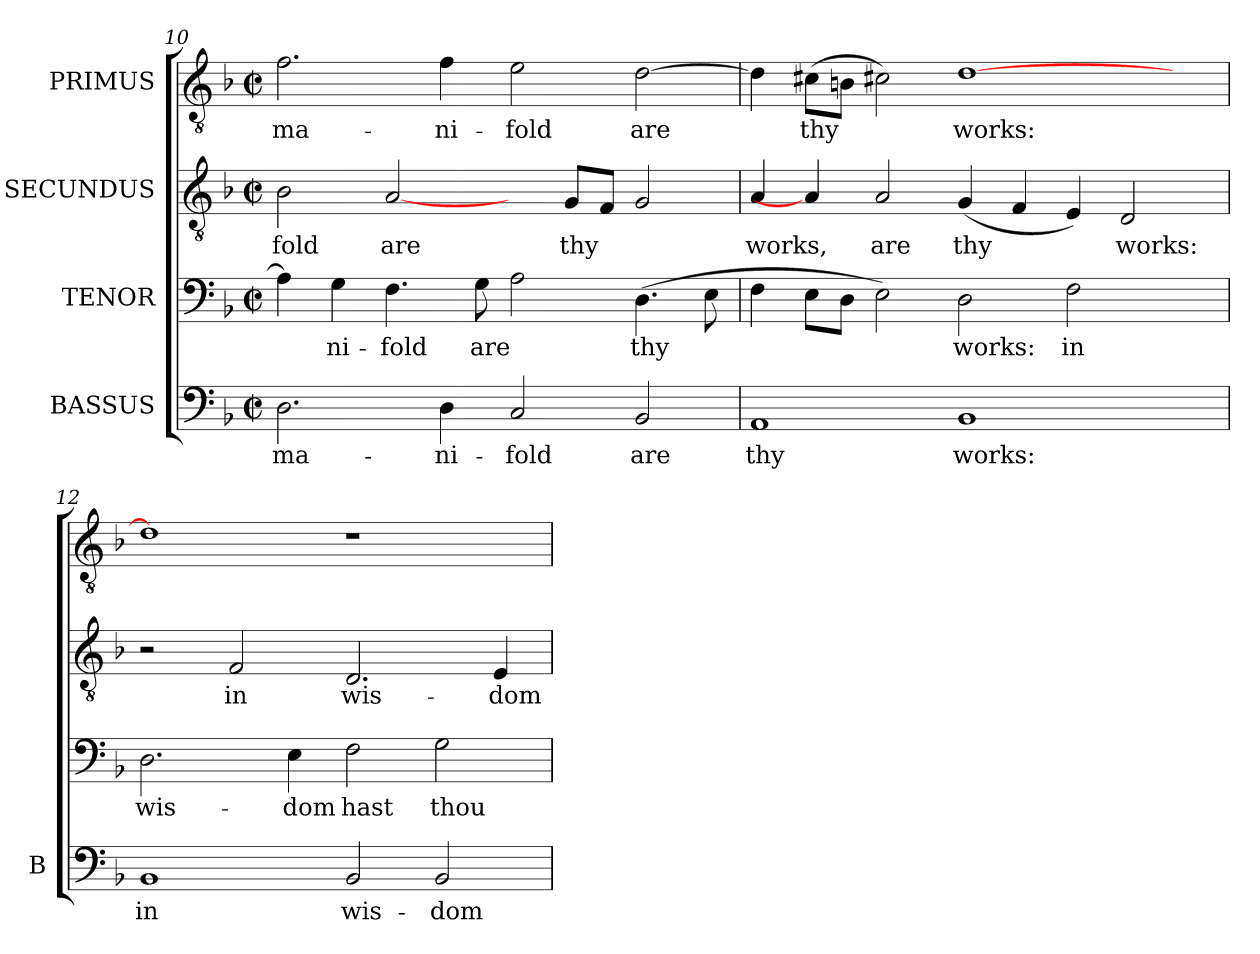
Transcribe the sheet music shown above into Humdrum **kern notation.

**kern	**text	**kern	**text	**kern	**text	**kern	**text
*part4	*part4	*part3	*part3	*part2	*part2	*part1	*part1
*staff4	*staff4	*staff3	*staff3	*staff2	*staff2	*staff1	*staff1
*I"BASSUS	*	*I"TENOR	*	*I"SECUNDUS	*	*I"PRIMUS	*
*I'B	*	*	*	*	*	*	*
*clefF4	*	*clefF4	*	*clefGv2	*	*clefGv2	*
*k[b-]	*	*k[b-]	*	*k[b-]	*	*k[b-]	*
*F:	*	*F:	*	*F:	*	*F:	*
*M2/2	*	*M2/2	*	*M2/2	*	*M2/2	*
*met(c|)	*	*met(c|)	*	*met(c|)	*	*met(c|)	*
=10	=10	=10	=10	=10	=10	=10	=10
!	!LO:LY:b:cj	!	!LO:LY:b:cj	!	!LO:LY:b:cj	!	!LO:LY:b:rj
2.D\	ma-	4A\]	--	2B-\	-fold	2.f\	ma-
!	!	!	!LO:LY:b:cj	!	!	!	!
.	.	4G\	-ni-	.	.	.	.
!	!	!	!LO:LY:b:cj	!	!LO:LY:b:cj	!	!
.	.	4.F\	-fold	[2A/	are	.	.
!	!LO:LY:b:cj	!	!	!	!	!	!LO:LY:b:rj
4D\	-ni-	.	.	.	.	4f\	-ni-
!	!	!	!LO:LY:b:cj	!	!	!	!
.	.	8G\	are	.	.	.	.
!	!LO:LY:b:cj	!	!LO:LY:b:cj	!	!	!	!LO:LY:b:rj
2C/	-fold	2A\	.	4ryy	.	2e\	-fold
!	!	!	!	!	!LO:LY:b:cj	!	!
.	.	.	.	8G/L	thy	.	.
!	!	!	!	!	!LO:LY:b:cj	!	!
.	.	.	.	8F/J	.	.	.
!	!LO:LY:b:cj	!	!LO:LY:b:cj	!	!LO:LY:b:cj	!	!LO:LY:b:rj
2BB-/	are	(>4.D\	thy	2G/	.	[>2d\	are
!	!	!	!LO:LY:b:cj	!	!	!	!
.	.	8E\	.	.	.	.	.
=11	=11	=11	=11	=11	=11	=11	=11
!	!LO:LY:b:cj	!	!LO:LY:b:cj	!	!LO:LY:b:cj	!	!LO:LY:b:rj
1AA	thy	4F\	.	4A/	works,	4d\]	.
!	!	!	!LO:LY:b:cj	!	!	!	!LO:LY:b:rj
.	.	8E\L	.	4A/]	.	(>8c#X\L	thy
!	!	!	!LO:LY:b:cj	!	!	!	!LO:LY:b:rj
.	.	8D\J	.	.	.	8B\J	.
!	!	!	!LO:LY:b:cj	!	!LO:LY:b:cj	!	!LO:LY:b:rj
.	.	2E\)	.	2A/	are	2c#X\)	.
!	!LO:LY:b:cj	!	!LO:LY:b:cj	!	!LO:LY:b:cj	!	!LO:LY:b:rj
1BB-	works:	2D\	works:	(<4G/	thy	[<1d	works:
!	!	!	!	!	!LO:LY:b:cj	!	!
.	.	.	.	4F/	.	.	.
!	!	!	!LO:LY:b:cj	!	!LO:LY:b:cj	!	!
.	.	2F\	in	4E/)	.	.	.
!	!	!	!	!	!LO:LY:b:cj	!	!
.	.	.	.	2D/	works:	.	.
4ryy	.	4ryy	.	.	.	4ryy	.
!!LO:LB:g=z
=12	=12	=12	=12	=12	=12	=12	=12
!	!LO:LY:b:cj	!	!LO:LY:b:cj	!	!	!	!LO:LY:b:rj
1BB-	in	2.D\	wis-	2r	.	1d]	.
!	!	!	!	!	!LO:LY:b:cj	!	!
.	.	.	.	2F/	in	.	.
!	!	!	!LO:LY:b:cj	!	!	!	!
.	.	4E\	-dom	.	.	.	.
!	!LO:LY:b:cj	!	!LO:LY:b:cj	!	!LO:LY:b:cj	!	!
2BB-/	wis-	2F\	hast	2.D/	wis-	1r	.
!	!LO:LY:b:cj	!	!LO:LY:b:cj	!	!	!	!
2BB-/	-dom	2G\	thou	.	.	.	.
!	!	!	!	!	!LO:LY:b:cj	!	!
.	.	.	.	4E/	-dom	.	.
=	=	=	=	=	=	=	=
*-	*-	*-	*-	*-	*-	*-	*-
